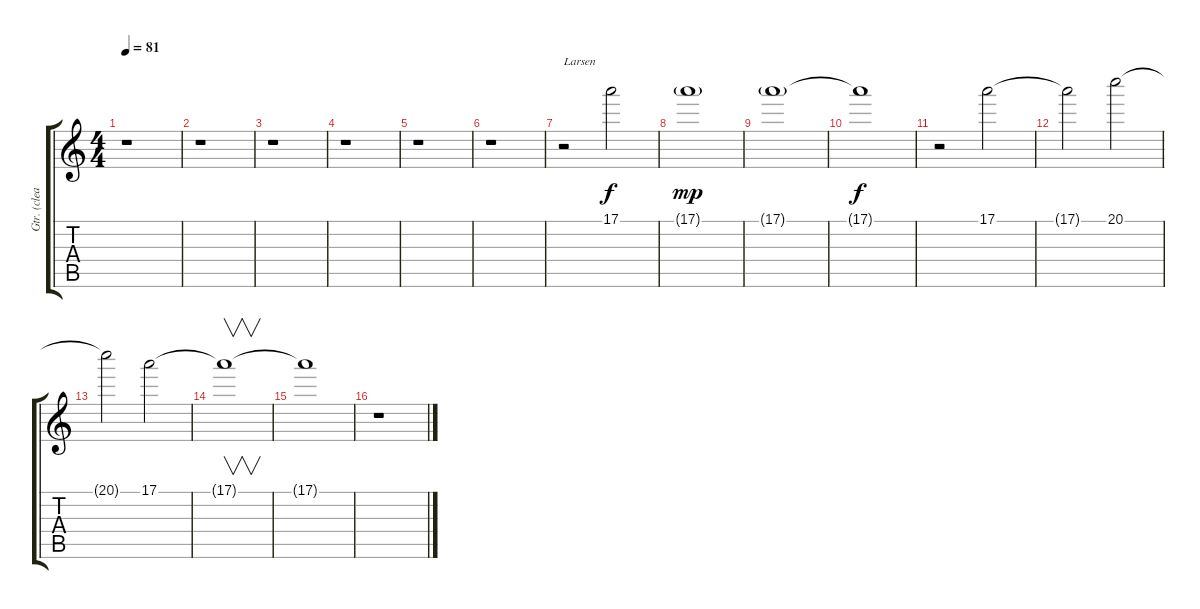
\track ("Gtr. (clean)" "Gtr. (clea") {instrument electricguitarclean}
\staff {score tabs}
\tuning (E4 B3 G3 D3 A2 E2) {hide}
\ts (4 4)
\tempo 81
\clef g2
\ks c
r.1{dy f} |
r.1 |
r.1 |
r.1 |
r.1 |
r.1 |
r.2{txt "Larsen"} 17.1.2{instrument guitarharmonics} |
17.1{g}.1{dy mp} |
17.1{g}.1 |
17.1{t}.1{dy f} |
r.2 17.1.2{balance 0 instrument guitarharmonics} |
17.1{t}.2 20.1.2{balance 16 instrument guitarharmonics} |
20.1{t}.2 17.1.2{balance 0 instrument guitarharmonics} |
17.1{t}.1{v} |
17.1{t}.1 |
r.1
